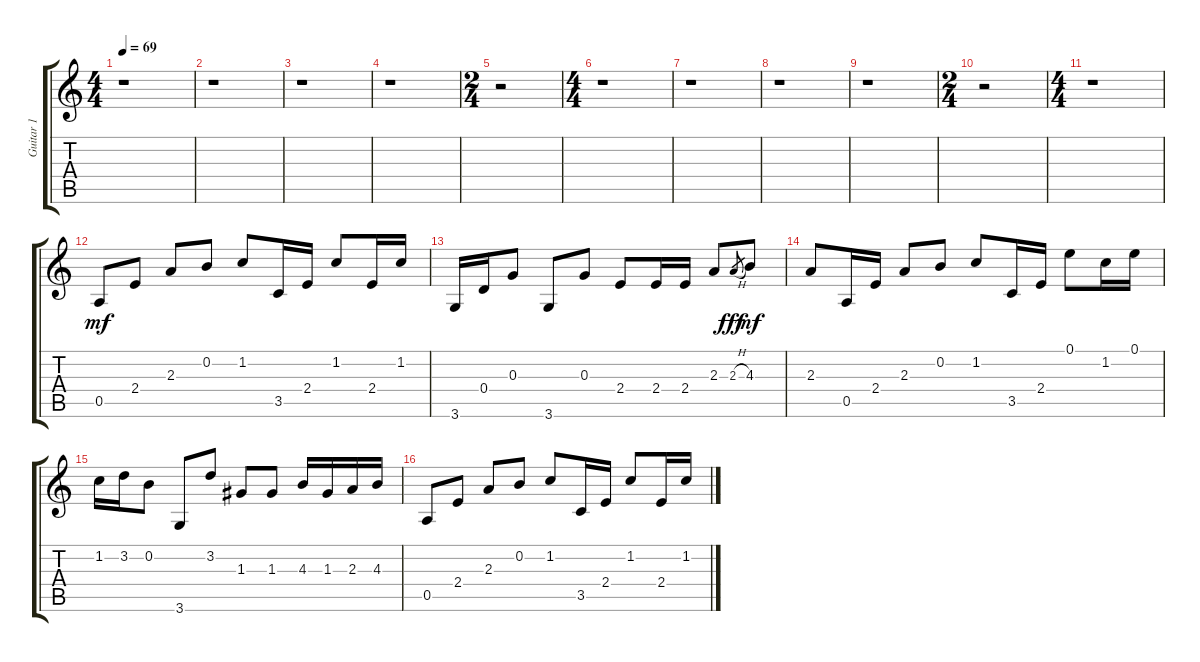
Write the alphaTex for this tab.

\track ("Guitar 1" "Guitar 1") {instrument acousticguitarnylon}
\staff {score tabs}
\tuning (E4 B3 G3 D3 A2 E2) {hide}
\ts (4 4)
\tempo 69
\clef g2
\ks c
r.1{dy mf} |
r.1 |
r.1 |
r.1 |
\ts (2 4)
r.2 |
\ts (4 4)
r.1 |
r.1 |
r.1 |
r.1 |
\ts (2 4)
r.2 |
\ts (4 4)
r.1 |
0.5.8 2.4.8 2.3.8 0.2.8 1.2.8 3.5.16 2.4.16 1.2.8 2.4.16 1.2.16 |
3.6.16 0.4.16 0.3.8 3.6.8 0.3.8 2.4.8 2.4.16 2.4.16 2.3.8 2.3{h}.8{gr dy fff} 4.3.8{dy mf} |
2.3.8 0.5.16 2.4.16 2.3.8 0.2.8 1.2.8 3.5.16 2.4.16 0.1.8 1.2.16 0.1.16 |
1.2.16 3.2.16 0.2.8 3.6.8 3.2.8 1.3.8 1.3.8 4.3.16 1.3.16 2.3.16 4.3.16 |
0.5.8 2.4.8 2.3.8 0.2.8 1.2.8 3.5.16 2.4.16 1.2.8 2.4.16 1.2.16
